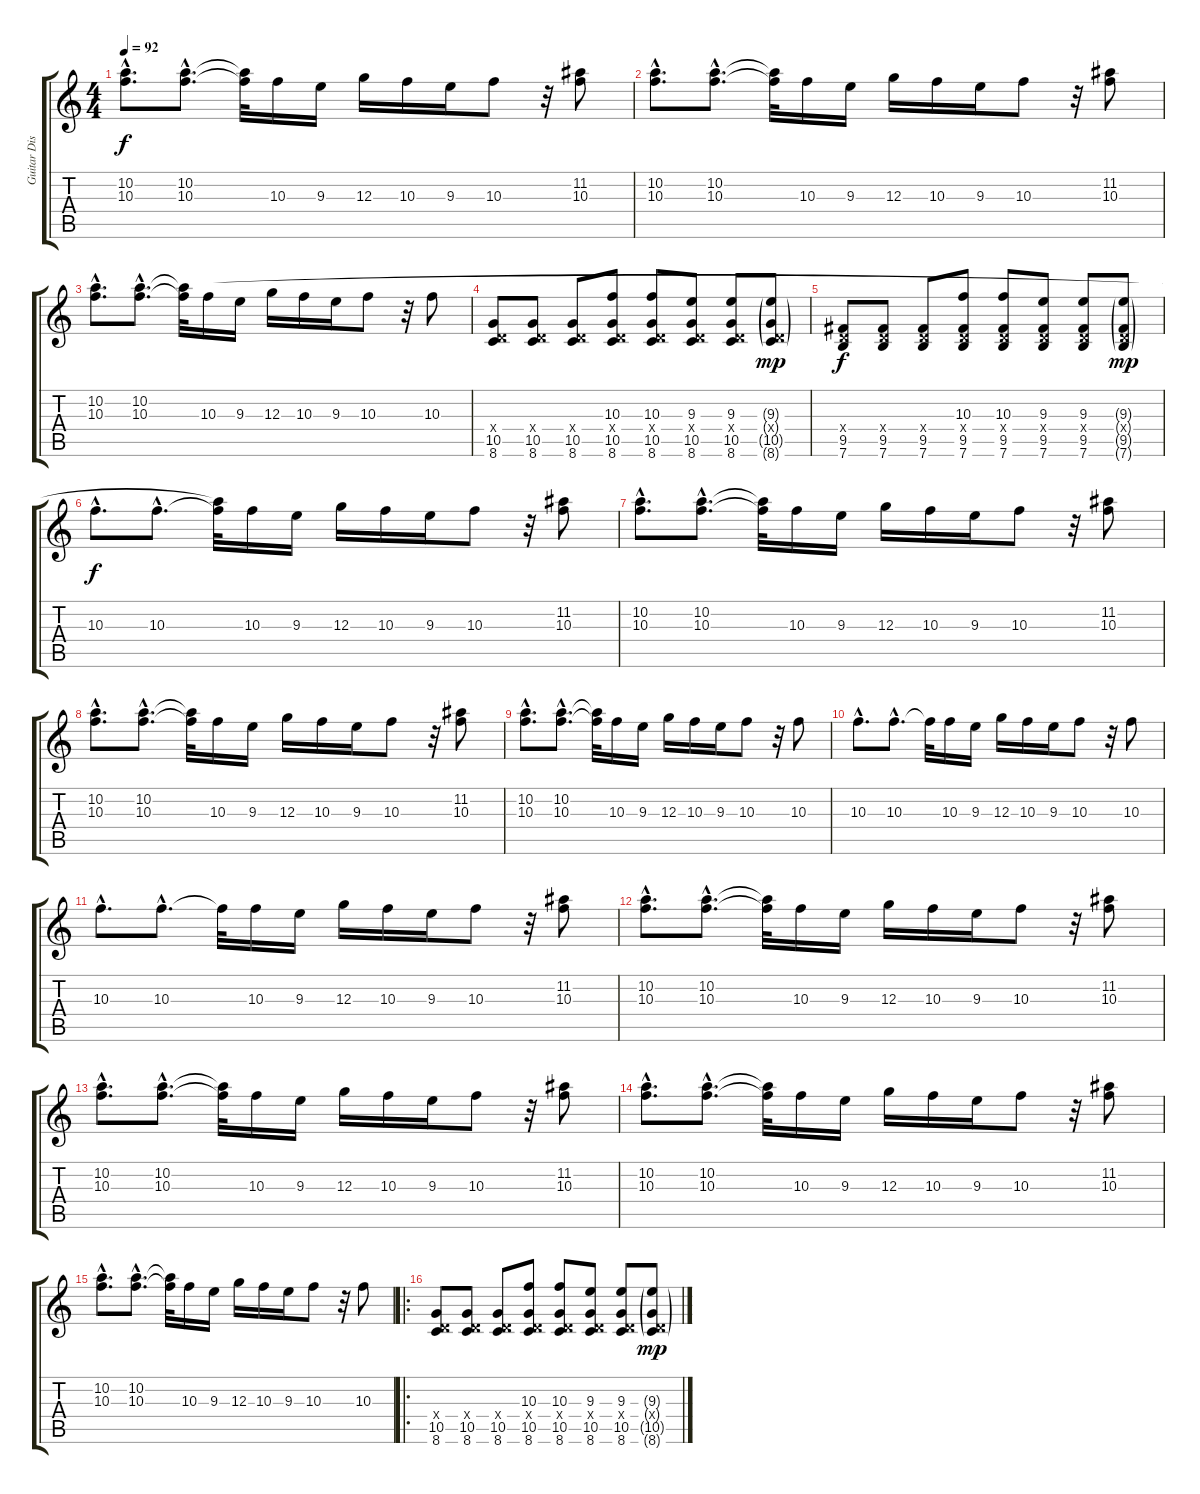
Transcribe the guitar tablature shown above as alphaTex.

\track ("Guitar Distorsion" "Guitar Dis") {instrument distortionguitar}
\staff {score tabs}
\tuning (E4 B3 G3 D3 A2 E2) {hide}
\ts (4 4)
\tempo 92
\clef g2
\ks c
(10.2{hac} 10.3{hac}).8{d dy f} (10.2{hac} 10.3{hac}).8{d} (10.2{t} 10.3{t}).32 10.3.16 9.3.16 12.3.16 10.3.16 9.3.16 10.3.8 r.32 (11.2 10.3).8 |
(10.2{hac} 10.3{hac}).8{d} (10.2{hac} 10.3{hac}).8{d} (10.2{t} 10.3{t}).32 10.3.16 9.3.16 12.3.16 10.3.16 9.3.16 10.3.8 r.32 (11.2 10.3).8 |
(10.2{hac} 10.3{hac}).8{d} (10.2{hac} 10.3{hac}).8{d} (10.2{t} 10.3{t}).32 10.3.16 9.3.16 12.3.16 10.3.16 9.3.16 10.3.8 r.32 10.3.8 |
(0.4{x} 10.5 8.6).8 (0.4{x} 10.5 8.6).8 (0.4{x} 10.5 8.6).8 (10.3 0.4{x} 10.5 8.6).8 (10.3 0.4{x} 10.5 8.6).8 (9.3 0.4{x} 10.5 8.6).8 (9.3 0.4{x} 10.5 8.6).8 (9.3{g} 0.4{g x} 10.5{g} 8.6{g}).8{dy mp} |
(0.4{x} 9.5 7.6).8{dy f} (0.4{x} 9.5 7.6).8 (0.4{x} 9.5 7.6).8 (10.3 0.4{x} 9.5 7.6).8 (10.3 0.4{x} 9.5 7.6).8 (9.3 0.4{x} 9.5 7.6).8 (9.3 0.4{x} 9.5 7.6).8 (9.3{g} 0.4{g x} 9.5{g} 7.6{g}).8{dy mp} |
10.3{hac}.8{d dy f} 10.3{hac}.8{d} (10.2{t} 10.3{t}).32 10.3.16 9.3.16 12.3.16 10.3.16 9.3.16 10.3.8 r.32 (11.2 10.3).8 |
(10.2{hac} 10.3{hac}).8{d} (10.2{hac} 10.3{hac}).8{d} (10.2{t} 10.3{t}).32 10.3.16 9.3.16 12.3.16 10.3.16 9.3.16 10.3.8 r.32 (11.2 10.3).8 |
(10.2{hac} 10.3{hac}).8{d} (10.2{hac} 10.3{hac}).8{d} (10.2{t} 10.3{t}).32 10.3.16 9.3.16 12.3.16 10.3.16 9.3.16 10.3.8 r.32 (11.2 10.3).8 |
(10.2{hac} 10.3{hac}).8{d} (10.2{hac} 10.3{hac}).8{d} (10.2{t} 10.3{t}).32 10.3.16 9.3.16 12.3.16 10.3.16 9.3.16 10.3.8 r.32 10.3.8 |
10.3{hac}.8{d} 10.3{hac}.8{d} 10.3{t}.32 10.3.16 9.3.16 12.3.16 10.3.16 9.3.16 10.3.8 r.32 10.3.8 |
10.3{hac}.8{d} 10.3{hac}.8{d} 10.3{t}.32 10.3.16 9.3.16 12.3.16 10.3.16 9.3.16 10.3.8 r.32 (11.2 10.3).8 |
(10.2{hac} 10.3{hac}).8{d} (10.2{hac} 10.3{hac}).8{d} (10.2{t} 10.3{t}).32 10.3.16 9.3.16 12.3.16 10.3.16 9.3.16 10.3.8 r.32 (11.2 10.3).8 |
(10.2{hac} 10.3{hac}).8{d} (10.2{hac} 10.3{hac}).8{d} (10.2{t} 10.3{t}).32 10.3.16 9.3.16 12.3.16 10.3.16 9.3.16 10.3.8 r.32 (11.2 10.3).8 |
(10.2{hac} 10.3{hac}).8{d} (10.2{hac} 10.3{hac}).8{d} (10.2{t} 10.3{t}).32 10.3.16 9.3.16 12.3.16 10.3.16 9.3.16 10.3.8 r.32 (11.2 10.3).8 |
(10.2{hac} 10.3{hac}).8{d} (10.2{hac} 10.3{hac}).8{d} (10.2{t} 10.3{t}).32 10.3.16 9.3.16 12.3.16 10.3.16 9.3.16 10.3.8 r.32 10.3.8 |
\ro
(0.4{x} 10.5 8.6).8 (0.4{x} 10.5 8.6).8 (0.4{x} 10.5 8.6).8 (10.3 0.4{x} 10.5 8.6).8 (10.3 0.4{x} 10.5 8.6).8 (9.3 0.4{x} 10.5 8.6).8 (9.3 0.4{x} 10.5 8.6).8 (9.3{g} 0.4{g x} 10.5{g} 8.6{g}).8{dy mp}
